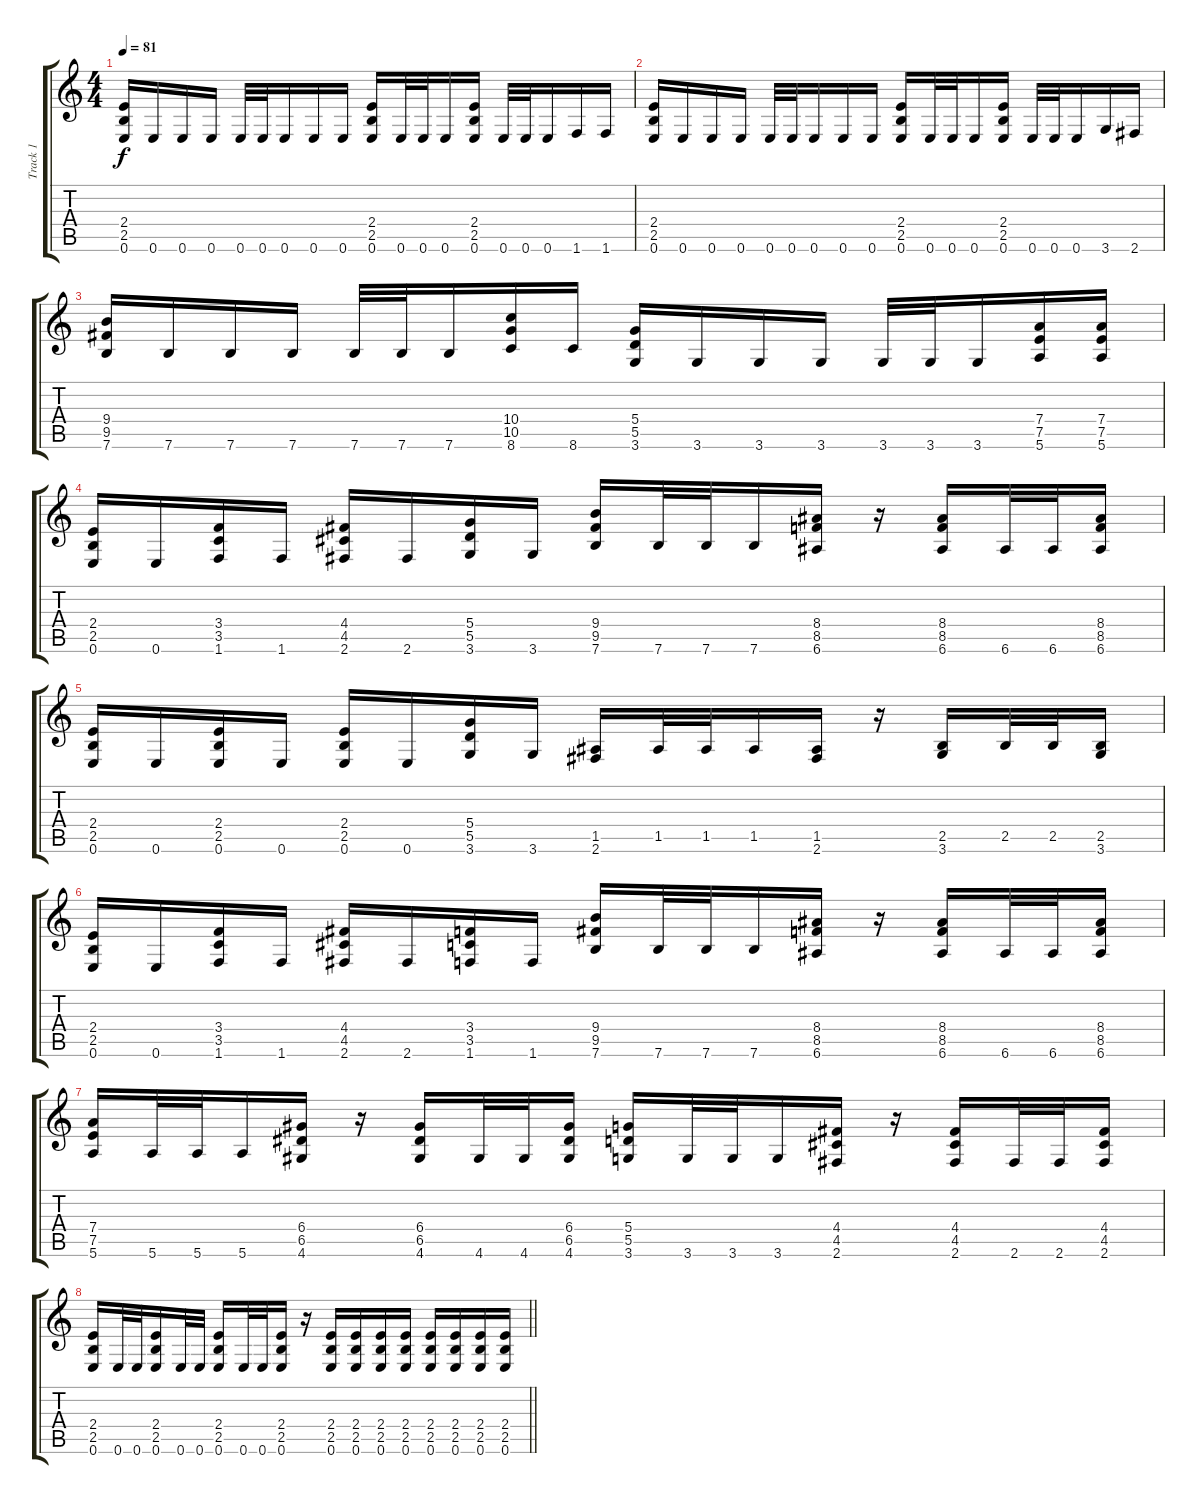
\track ("Track 1" "Track 1") {instrument acousticguitarsteel}
\staff {score tabs}
\tuning (E4 B3 G3 D3 A2 E2) {hide}
\ts (4 4)
\tempo 81
\clef g2
\ks c
(2.4 2.5 0.6).16{dy f} 0.6.16 0.6.16 0.6.16 0.6.32 0.6.32 0.6.16 0.6.16 0.6.16 (2.4 2.5 0.6).16 0.6.32 0.6.32 0.6.16 (2.4 2.5 0.6).16 0.6.32 0.6.32 0.6.16 1.6.16 1.6.16 |
(2.4 2.5 0.6).16 0.6.16 0.6.16 0.6.16 0.6.32 0.6.32 0.6.16 0.6.16 0.6.16 (2.4 2.5 0.6).16 0.6.32 0.6.32 0.6.16 (2.4 2.5 0.6).16 0.6.32 0.6.32 0.6.16 3.6.16 2.6.16 |
(9.4 9.5 7.6).16 7.6.16 7.6.16 7.6.16 7.6.32 7.6.32 7.6.16 (10.4 10.5 8.6).16 8.6.16 (5.4 5.5 3.6).16 3.6.16 3.6.16 3.6.16 3.6.32 3.6.32 3.6.16 (7.4 7.5 5.6).16 (7.4 7.5 5.6).16 |
(2.4 2.5 0.6).16 0.6.16 (3.4 3.5 1.6).16 1.6.16 (4.4 4.5 2.6).16 2.6.16 (5.4 5.5 3.6).16 3.6.16 (9.4 9.5 7.6).16 7.6.32 7.6.32 7.6.16 (8.4 8.5 6.6).16 r.16 (8.4 8.5 6.6).16 6.6.32 6.6.32 (8.4 8.5 6.6).16 |
(2.4 2.5 0.6).16 0.6.16 (2.4 2.5 0.6).16 0.6.16 (2.4 2.5 0.6).16 0.6.16 (5.4 5.5 3.6).16 3.6.16 (1.5 2.6).16 1.5.32 1.5.32 1.5.16 (1.5 2.6).16 r.16 (2.5 3.6).16 2.5.32 2.5.32 (2.5 3.6).16 |
(2.4 2.5 0.6).16 0.6.16 (3.4 3.5 1.6).16 1.6.16 (4.4 4.5 2.6).16 2.6.16 (3.4 3.5 1.6).16 1.6.16 (9.4 9.5 7.6).16 7.6.32 7.6.32 7.6.16 (8.4 8.5 6.6).16 r.16 (8.4 8.5 6.6).16 6.6.32 6.6.32 (8.4 8.5 6.6).16 |
(7.4 7.5 5.6).16 5.6.32 5.6.32 5.6.16 (6.4 6.5 4.6).16 r.16 (6.4 6.5 4.6).16 4.6.32 4.6.32 (6.4 6.5 4.6).16 (5.4 5.5 3.6).16 3.6.32 3.6.32 3.6.16 (4.4 4.5 2.6).16 r.16 (4.4 4.5 2.6).16 2.6.32 2.6.32 (4.4 4.5 2.6).16 |
\barLineRight lightlight
(2.4 2.5 0.6).16 0.6.32 0.6.32 (2.4 2.5 0.6).16 0.6.32 0.6.32 (2.4 2.5 0.6).16 0.6.32 0.6.32 (2.4 2.5 0.6).16 r.16 (2.4 2.5 0.6).16 (2.4 2.5 0.6).16 (2.4 2.5 0.6).16 (2.4 2.5 0.6).16 (2.4 2.5 0.6).16 (2.4 2.5 0.6).16 (2.4 2.5 0.6).16 (2.4 2.5 0.6).16
